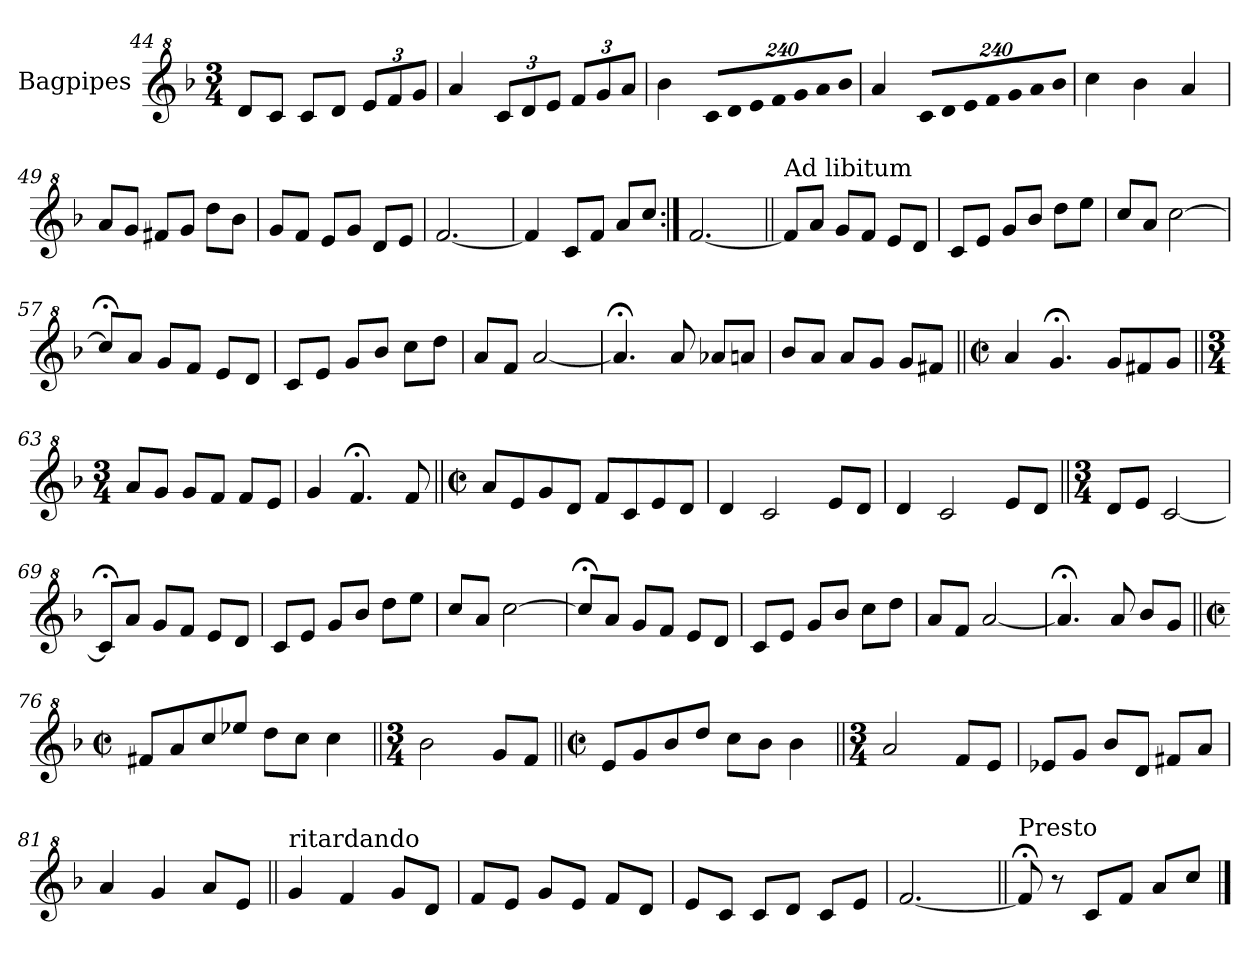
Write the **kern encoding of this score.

**kern
*part1
*staff1
*I"Bagpipes
*I'Bag
!!LO:LB:g=z
*clefG^2
*k[b-]
*F:
*M3/4
=44
8dd/L
8cc/J
8cc/L
8dd/J
*Xbrackettup
12ee/L
12ff/
12gg/J
=45
4aa/
12cc/L
12dd/
12ee/J
12ff/L
12gg/
12aa/J
=46
4bb-\
!LO:N:vis=8
1920%137cc/L
!LO:N:vis=8
1920%137dd/
!LO:N:vis=8
1920%137ee/
!LO:N:vis=8
1920%137ff/
!LO:N:vis=8
1920%137gg/
!LO:N:vis=8
1920%137aa/
!LO:N:vis=8
1920%137bb-/J
=47
4aa/
!LO:N:vis=8
1920%137cc/L
!LO:N:vis=8
1920%137dd/
!LO:N:vis=8
1920%137ee/
!LO:N:vis=8
1920%137ff/
!LO:N:vis=8
1920%137gg/
!LO:N:vis=8
1920%137aa/
!LO:N:vis=8
1920%137bb-/J
=48
4ccc\
4bb-\
4aa/
=49
8aa/L
8gg/J
8ff#X/L
8gg/J
8ddd\L
8bb-\J
=50
8gg/L
8ff/J
8ee/L
8gg/J
8dd/L
8ee/J
!!LO:LB:g=z
=51
[2.ff/
=52
4ff/]
8cc/L
8ff/J
8aa/L
8ccc/J
=53:|!
[2.ff/
=54||
!LO:TX:a:t=Ad libitum
8ff/L]
8aa/J
8gg/L
8ff/J
8ee/L
8dd/J
=55
8cc/L
8ee/J
8gg/L
8bb-/J
8ddd\L
8eee\J
=56
8ccc/L
8aa/J
[2ccc\
=57
8ccc;</L]
8aa/J
8gg/L
8ff/J
8ee/L
8dd/J
=58
8cc/L
8ee/J
8gg/L
8bb-/J
8ccc\L
8ddd\J
=59
8aa/L
8ff/J
[2aa/
!!LO:LB:g=z
=60
4.aa;</]
8aa/
8aa-X/L
8aan/J
=61
8bb-/L
8aa/J
8aa/L
8gg/J
8gg/L
8ff#X/J
=62||
*M2/2
*met(c|)
4aa/
4.gg;</
8gg/L
8ff#X/
8gg/J
=63||
*M3/4
8aa/L
8gg/J
8gg/L
8ff/J
8ff/L
8ee/J
=64
4gg/
4.ff;</
8ff/
=65||
*M2/2
*met(c|)
8aa/L
8ee/
8gg/
8dd/J
8ff/L
8cc/
8ee/
8dd/J
!!LO:LB:g=z
=66
4dd/
2cc/
8ee/L
8dd/J
=67
4dd/
2cc/
8ee/L
8dd/J
=68||
*M3/4
8dd/L
8ee/J
[2cc/
=69
8cc;</L]
8aa/J
8gg/L
8ff/J
8ee/L
8dd/J
=70
8cc/L
8ee/J
8gg/L
8bb-/J
8ddd\L
8eee\J
=71
8ccc/L
8aa/J
[2ccc\
=72
8ccc;</L]
8aa/J
8gg/L
8ff/J
8ee/L
8dd/J
=73
8cc/L
8ee/J
8gg/L
8bb-/J
8ccc\L
8ddd\J
=74
8aa/L
8ff/J
[2aa/
!!LO:PB:g=z
=75
4.aa;</]
8aa/
8bb-/L
8gg/J
=76||
*M2/2
*met(c|)
8ff#X/L
8aa/
8ccc/
8eee-X/J
8ddd\L
8ccc\J
4ccc\
=77||
*M3/4
2bb-\
8gg/L
8ff/J
=78||
*M2/2
*met(c|)
8ee/L
8gg/
8bb-/
8ddd/J
8ccc\L
8bb-\J
4bb-\
=79||
*M3/4
2aa/
8ff/L
8ee/J
=80
8ee-X/L
8gg/J
8bb-/L
8dd/J
8ff#X/L
8aa/J
=81
4aa/
4gg/
8aa/L
8ee/J
!!LO:LB:g=z
=82||
!LO:TX:a:t=ritardando
4gg/
4ff/
8gg/L
8dd/J
=83
8ff/L
8ee/J
8gg/L
8ee/J
8ff/L
8dd/J
=84
8ee/L
8cc/J
8cc/L
8dd/J
8cc/L
8ee/J
=85
[2.ff/
=86||
!LO:TX:a:t=Presto
8ff;</]
8r
8cc/L
8ff/J
8aa/L
8ccc/J
==
*-
